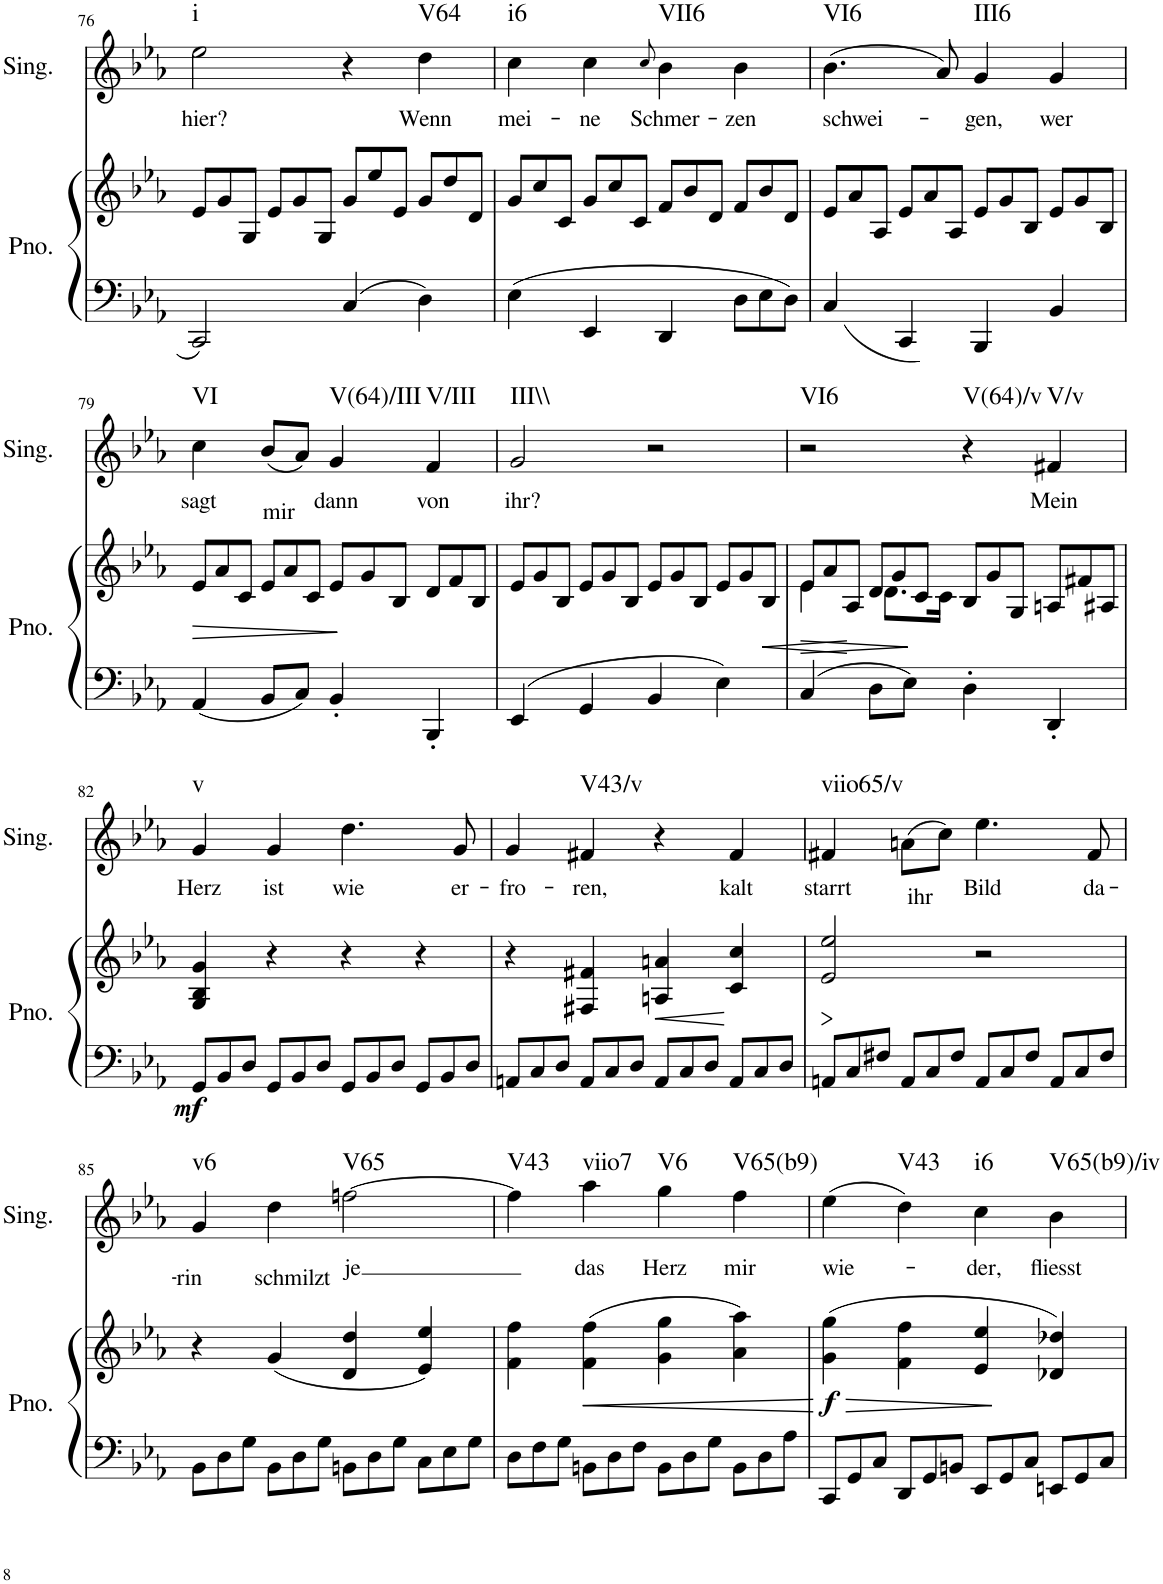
**kern	**kern	**dynam	**kern	**text	**harte
*part2	*part2	*part2	*part1	*part1	*part1
*staff3	*staff2	*staff2/3	*staff1	*staff1	*
*I"Pianoforte	*	*	*I"Singstimme	*	*
*I'Pno.	*	*	*I'Sing.	*	*
!!LO:PB:g=z
*clefF4	*clefG2	*	*clefG2	*	*
*k[b-e-a-]	*k[b-e-a-]	*	*k[b-e-a-]	*	*
*M4/4	*M4/4	*	*M4/4	*	*
*met(c)	*met(c)	*	*met(c)	*	*
*	*Xtuplet	*	*	*	*
=76	=76	=76	=76	=76	=76
!	!	!	!	!LO:LY:b	!LO:H:kt=i
2CC/	12e-/L	.	2ee-\	hier?	N
.	12g/	.	.	.	.
.	12G/J	.	.	.	.
.	12e-/L	.	.	.	.
.	12g/	.	.	.	.
.	12G/J	.	.	.	.
4C/	12g/L	.	4r	.	.
.	12ee-/	.	.	.	.
.	12e-/J	.	.	.	.
!	!	!	!	!LO:LY:b	!LO:H:kt=V64
4D\	12g/L	.	4dd\	Wenn	N
.	12dd/	.	.	.	.
.	12d/J	.	.	.	.
=77	=77	=77	=77	=77	=77
!	!	!	!	!LO:LY:b	!LO:H:kt=i6
4E-\	12g/L	.	4cc\	mei-	N
.	12cc/	.	.	.	.
.	12c/J	.	.	.	.
!	!	!	!	!LO:LY:b	!
4EE-/	12g/L	.	4cc\	-ne	.
.	12cc/	.	.	.	.
.	12c/J	.	.	.	.
.	.	.	8qcc/	.	.
!	!	!	!	!LO:LY:b	!LO:H:kt=VII6
4DD/	12f/L	.	4b-\	Schmer-	N
.	12b-/	.	.	.	.
.	12d/J	.	.	.	.
*Xtuplet	*	*	*	*	*
!	!	!	!	!LO:LY:b	!
12D\L	12f/L	.	4b-\	-zen	.
12E-\	12b-/	.	.	.	.
12D\J	12d/J	.	.	.	.
=78	=78	=78	=78	=78	=78
!	!	!	!	!LO:LY:b	!LO:H:kt=VI6
4C/	12e-/L	.	(4.b-\	schwei-	N
.	12a-/	.	.	.	.
.	12A-/J	.	.	.	.
4CC/	12e-/L	.	.	.	.
.	12a-/	.	.	.	.
.	.	.	8a-/)	.	.
.	12A-/J	.	.	.	.
!	!	!	!	!LO:LY:b	!LO:H:kt=III6
4BBB-/	12e-/L	.	4g/	-gen,	N
.	12g/	.	.	.	.
.	12B-/J	.	.	.	.
!	!	!	!	!LO:LY:b	!
4BB-/	12e-/L	.	4g/	wer	.
.	12g/	.	.	.	.
.	12B-/J	.	.	.	.
!!LO:LB:g=z
=79	=79	=79	=79	=79	=79
!	!	!LO:HP:b	!	!LO:LY:b	!LO:H:kt=VI
4AA-/	12e-/L	>	4cc\	sagt	N
.	12a-/	]	.	.	.
.	12c/J	.	.	.	.
!	!	!	!	!LO:LY:b	!
8BB-/L	12e-/L	.	(8b-/L	mir	.
.	12a-/	.	.	.	.
8C/J	.	.	8a-/J)	.	.
.	12c/J	.	.	.	.
!	!	!	!	!LO:LY:b	!LO:H:kt=V(64)/III
4BB-'</	12e-/L	.	4g/	dann	N
.	12g/	.	.	.	.
.	12B-/J	.	.	.	.
!	!	!	!	!LO:LY:b	!LO:H:kt=V/III
4BBB-'</	12d/L	.	4f/	von	N
.	12f/	.	.	.	.
.	12B-/J	.	.	.	.
=80	=80	=80	=80	=80	=80
!	!	!	!	!LO:LY:b	!LO:H:kt=III\\
4EE-/	12e-/L	.	2g/	ihr?	N
.	12g/	.	.	.	.
.	12B-/J	.	.	.	.
4GG/	12e-/L	.	.	.	.
.	12g/	.	.	.	.
.	12B-/J	.	.	.	.
4BB-/	12e-/L	.	2r	.	.
.	12g/	.	.	.	.
.	12B-/J	.	.	.	.
4E-\	12e-/L	.	.	.	.
.	12g/	.	.	.	.
!	!	!LO:HP:b	!	!	!
.	12B-/J	<	.	.	.
.	.	[	.	.	.
=81	=81	=81	=81	=81	=81
!	!	!LO:HP:b	!	!	!LO:H:kt=VI6
*	*^	*	*	*	*
4C/	12e-/L	4e-\	>	2r	.	N
.	12a-/	.	]	.	.	.
.	12A-/J	.	.	.	.	.
8D\L	12d/L	8.d\L	.	.	.	.
.	12g/	.	.	.	.	.
8E-\J	.	.	.	.	.	.
.	12c/J	.	.	.	.	.
.	.	16c\Jk	.	.	.	.
!	!	!	!	!	!	!LO:H:kt=V(64)/v
4D'>\	12B-/L	2ryy	.	4r	.	N
.	12g/	.	.	.	.	.
.	12G/J	.	.	.	.	.
!	!	!	!	!	!LO:LY:b	!LO:H:kt=V/v
4DD'</	12An/L	.	.	4f#X/	Mein	N
.	12f#X/	.	.	.	.	.
.	12A#X/J	.	.	.	.	.
*	*v	*v	*	*	*	*
!!LO:LB:g=z
=82	=82	=82	=82	=82	=82
!	!	!LO:DY:b=2	!	!LO:LY:b	!LO:H:kt=v
12GG/L	4G/ 4B-/ 4g/	mf	4g/	Herz	N
12BB-/	.	.	.	.	.
12D/J	.	.	.	.	.
!	!	!	!	!LO:LY:b	!
12GG/L	4r	.	4g/	ist	.
12BB-/	.	.	.	.	.
12D/J	.	.	.	.	.
!	!	!	!	!LO:LY:b	!
12GG/L	4r	.	4.dd\	wie	.
12BB-/	.	.	.	.	.
12D/J	.	.	.	.	.
12GG/L	4r	.	.	.	.
12BB-/	.	.	.	.	.
!	!	!	!	!LO:LY:b	!
.	.	.	8g/	er-	.
12D/J	.	.	.	.	.
=83	=83	=83	=83	=83	=83
!	!	!	!	!LO:LY:b	!
12AAn/L	4r	.	4g/	-fro-	.
12C/	.	.	.	.	.
12D/J	.	.	.	.	.
!	!	!	!	!LO:LY:b	!LO:H:kt=V43/v
12AA/L	4F#X/ 4f#X/	.	4f#X/	-ren,	N
12C/	.	.	.	.	.
12D/J	.	.	.	.	.
!	!	!LO:HP:b	!	!	!
12AA/L	4An/ 4an/	<	4r	.	.
12C/	.	.	.	.	.
12D/J	.	.	.	.	.
!	!	!	!	!LO:LY:b	!
12AA/L	4c/ 4cc/	.	4f#/	kalt	.
12C/	.	.	.	.	.
12D/J	.	.	.	.	.
.	.	[	.	.	.
=84	=84	=84	=84	=84	=84
!	!	!LO:HP:b	!	!LO:LY:b	!LO:H:kt=viio65/v
12AAn/L	2e-/ 2ee-/	>	4f#X/	starrt	N
12C/	.	.	.	.	.
12F#X/J	.	.	.	.	.
!	!	!	!	!LO:LY:b	!
12AA/L	.	.	(8an\L	ihr	.
12C/	.	.	.	.	.
.	.	.	8cc\J)	.	.
12F#/J	.	.	.	.	.
!	!	!	!	!LO:LY:b	!
12AA/L	2r	.	4.ee-\	Bild	.
12C/	.	.	.	.	.
12F#/J	.	.	.	.	.
12AA/L	.	.	.	.	.
12C/	.	.	.	.	.
!	!	!	!	!LO:LY:b	!
.	.	.	8f#/	da-	.
12F#/J	.	.	.	.	.
.	.	]	.	.	.
!!LO:LB:g=z
=85	=85	=85	=85	=85	=85
!	!	!	!	!LO:LY:b	!LO:H:kt=v6
12BB-\L	4r	.	4g/	-rin	N
12D\	.	.	.	.	.
12G\J	.	.	.	.	.
!	!	!	!	!LO:LY:b	!
12BB-\L	(4g/	.	4dd\	schmilzt	.
12D\	.	.	.	.	.
12G\J	.	.	.	.	.
!	!	!	!	!LO:LY:b	!LO:H:kt=V65
12BBn\L	4d/ 4dd/	.	[2ffn\	je	N
12D\	.	.	.	.	.
12G\J	.	.	.	.	.
12C\L	4e-/ 4ee-/)	.	.	.	.
12E-\	.	.	.	.	.
12G\J	.	.	.	.	.
=86	=86	=86	=86	=86	=86
!	!	!	!	!	!LO:H:kt=V43
12D\L	4f\ 4ff\	.	4ff\]	.	N
12F\	.	.	.	.	.
12G\J	.	.	.	.	.
!	!	!LO:HP:b	!	!LO:LY:b	!LO:H:kt=viio7
12BBn\L	(4f\ 4ff\	<	4aa-\	das	N
12D\	.	.	.	.	.
12F\J	.	.	.	.	.
!	!	!	!	!LO:LY:b	!LO:H:kt=V6
12BB\L	4g\ 4gg\	.	4gg\	Herz	N
12D\	.	.	.	.	.
12G\J	.	.	.	.	.
!	!	!	!	!LO:LY:b	!LO:H:kt=V65(b9)
12BB\L	4a-\ 4aa-\)	.	4ff\	mir	N
12D\	.	.	.	.	.
12A-\J	.	.	.	.	.
.	.	[	.	.	.
=87	=87	=87	=87	=87	=87
!	!	!LO:HP:b	!	!LO:LY:b	!
!	!	!LO:DY:n=1:b	!	!	!
12CC/L	(4g\ 4gg\	> f	(4ee-\	wie-	.
12GG/	.	.	.	.	.
12C/J	.	.	.	.	.
!	!	!	!	!	!LO:H:kt=V43
12DD/L	4f\ 4ff\	.	4dd\)	.	N
12GG/	.	.	.	.	.
12BBn/J	.	.	.	.	.
!	!	!	!	!LO:LY:b	!LO:H:kt=i6
12EE-/L	4e-/ 4ee-/	.	4cc\	-der,	N
12GG/	.	.	.	.	.
12C/J	.	.	.	.	.
!	!	!	!	!LO:LY:b	!LO:H:kt=V65(b9)/iv
12EEn/L	4d-X/ 4dd-X/)	.	4b-\	fliesst	N
12GG/	.	.	.	.	.
12C/J	.	.	.	.	.
.	.	]	.	.	.
=	=	=	=	=	=
*-	*-	*-	*-	*-	*-
